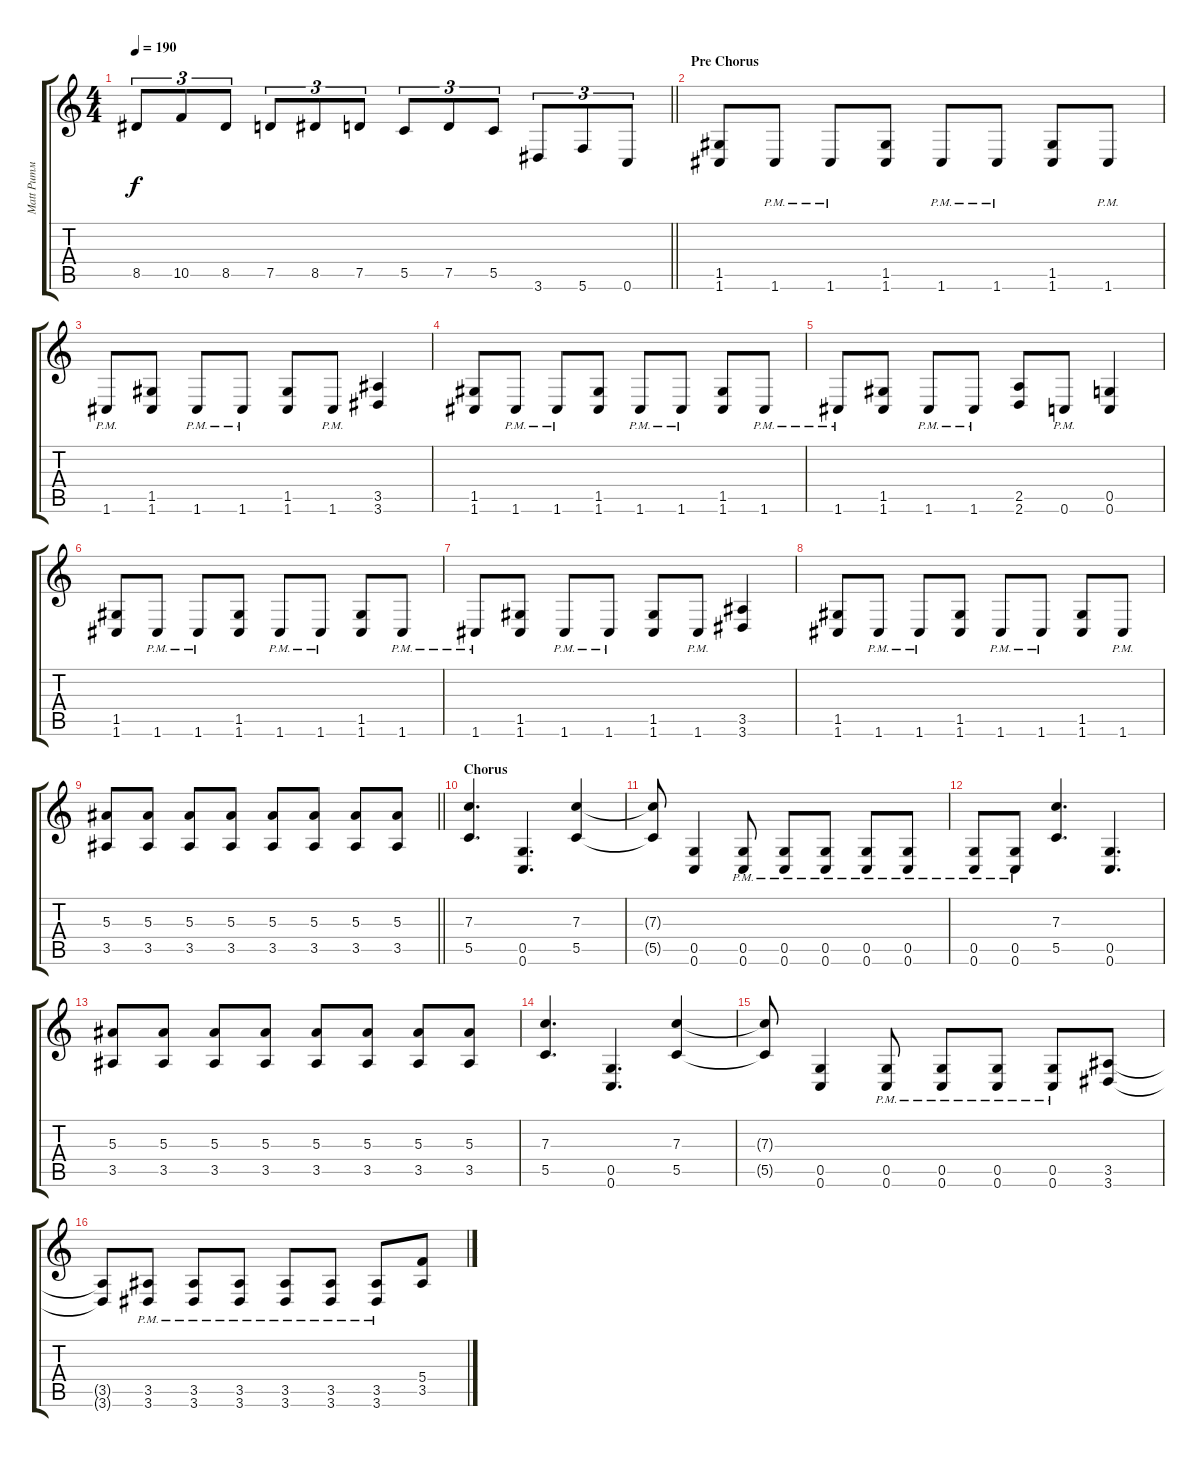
\track ("Matt Ритм" "Matt Ритм") {instrument distortionguitar}
\staff {score tabs}
\tuning (D4 A3 F3 C3 G2 C2) {hide}
\ts (4 4)
\tempo 190
\clef g2
\barLineRight lightlight
\ks c
8.5.8{tu (3 2) dy f} 10.5.8{tu (3 2)} 8.5.8{tu (3 2)} 7.5.8{tu (3 2)} 8.5.8{tu (3 2)} 7.5.8{tu (3 2)} 5.5.8{tu (3 2)} 7.5.8{tu (3 2)} 5.5.8{tu (3 2)} 3.6.8{tu (3 2)} 5.6.8{tu (3 2)} 0.6.8{tu (3 2)} |
\section ("" "Pre Chorus")
(1.5 1.6).8 1.6{pm}.8 1.6{pm}.8 (1.5 1.6).8 1.6{pm}.8 1.6{pm}.8 (1.5 1.6).8 1.6{pm}.8 |
1.6{pm}.8 (1.5 1.6).8 1.6{pm}.8 1.6{pm}.8 (1.5 1.6).8 1.6{pm}.8 (3.5 3.6).4 |
(1.5 1.6).8 1.6{pm}.8 1.6{pm}.8 (1.5 1.6).8 1.6{pm}.8 1.6{pm}.8 (1.5 1.6).8 1.6{pm}.8 |
1.6{pm}.8 (1.5 1.6).8 1.6{pm}.8 1.6{pm}.8 (2.5 2.6).8 0.6{pm}.8 (0.5 0.6).4 |
(1.5 1.6).8 1.6{pm}.8 1.6{pm}.8 (1.5 1.6).8 1.6{pm}.8 1.6{pm}.8 (1.5 1.6).8 1.6{pm}.8 |
1.6{pm}.8 (1.5 1.6).8 1.6{pm}.8 1.6{pm}.8 (1.5 1.6).8 1.6{pm}.8 (3.5 3.6).4 |
(1.5 1.6).8 1.6{pm}.8 1.6{pm}.8 (1.5 1.6).8 1.6{pm}.8 1.6{pm}.8 (1.5 1.6).8 1.6{pm}.8 |
\barLineRight lightlight
(5.3 3.5).8 (5.3 3.5).8 (5.3 3.5).8 (5.3 3.5).8 (5.3 3.5).8 (5.3 3.5).8 (5.3 3.5).8 (5.3 3.5).8 |
\section ("" "Chorus")
(7.3 5.5).4{d} (0.5 0.6).4{d} (7.3 5.5).4 |
(7.3{t} 5.5{t}).8 (0.5 0.6).4 (0.5{pm} 0.6{pm}).8 (0.5{pm} 0.6{pm}).8 (0.5{pm} 0.6{pm}).8 (0.5{pm} 0.6{pm}).8 (0.5{pm} 0.6{pm}).8 |
(0.5{pm} 0.6{pm}).8 (0.5{pm} 0.6{pm}).8 (7.3 5.5).4{d} (0.5 0.6).4{d} |
(5.3 3.5).8 (5.3 3.5).8 (5.3 3.5).8 (5.3 3.5).8 (5.3 3.5).8 (5.3 3.5).8 (5.3 3.5).8 (5.3 3.5).8 |
(7.3 5.5).4{d} (0.5 0.6).4{d} (7.3 5.5).4 |
(7.3{t} 5.5{t}).8 (0.5 0.6).4 (0.5{pm} 0.6{pm}).8 (0.5{pm} 0.6{pm}).8 (0.5{pm} 0.6{pm}).8 (0.5{pm} 0.6{pm}).8 (3.5 3.6).8 |
(3.5{t} 3.6{t}).8 (3.5{pm} 3.6{pm}).8 (3.5{pm} 3.6{pm}).8 (3.5{pm} 3.6{pm}).8 (3.5{pm} 3.6{pm}).8 (3.5{pm} 3.6{pm}).8 (3.5{pm} 3.6{pm}).8 (5.4 3.5).8
